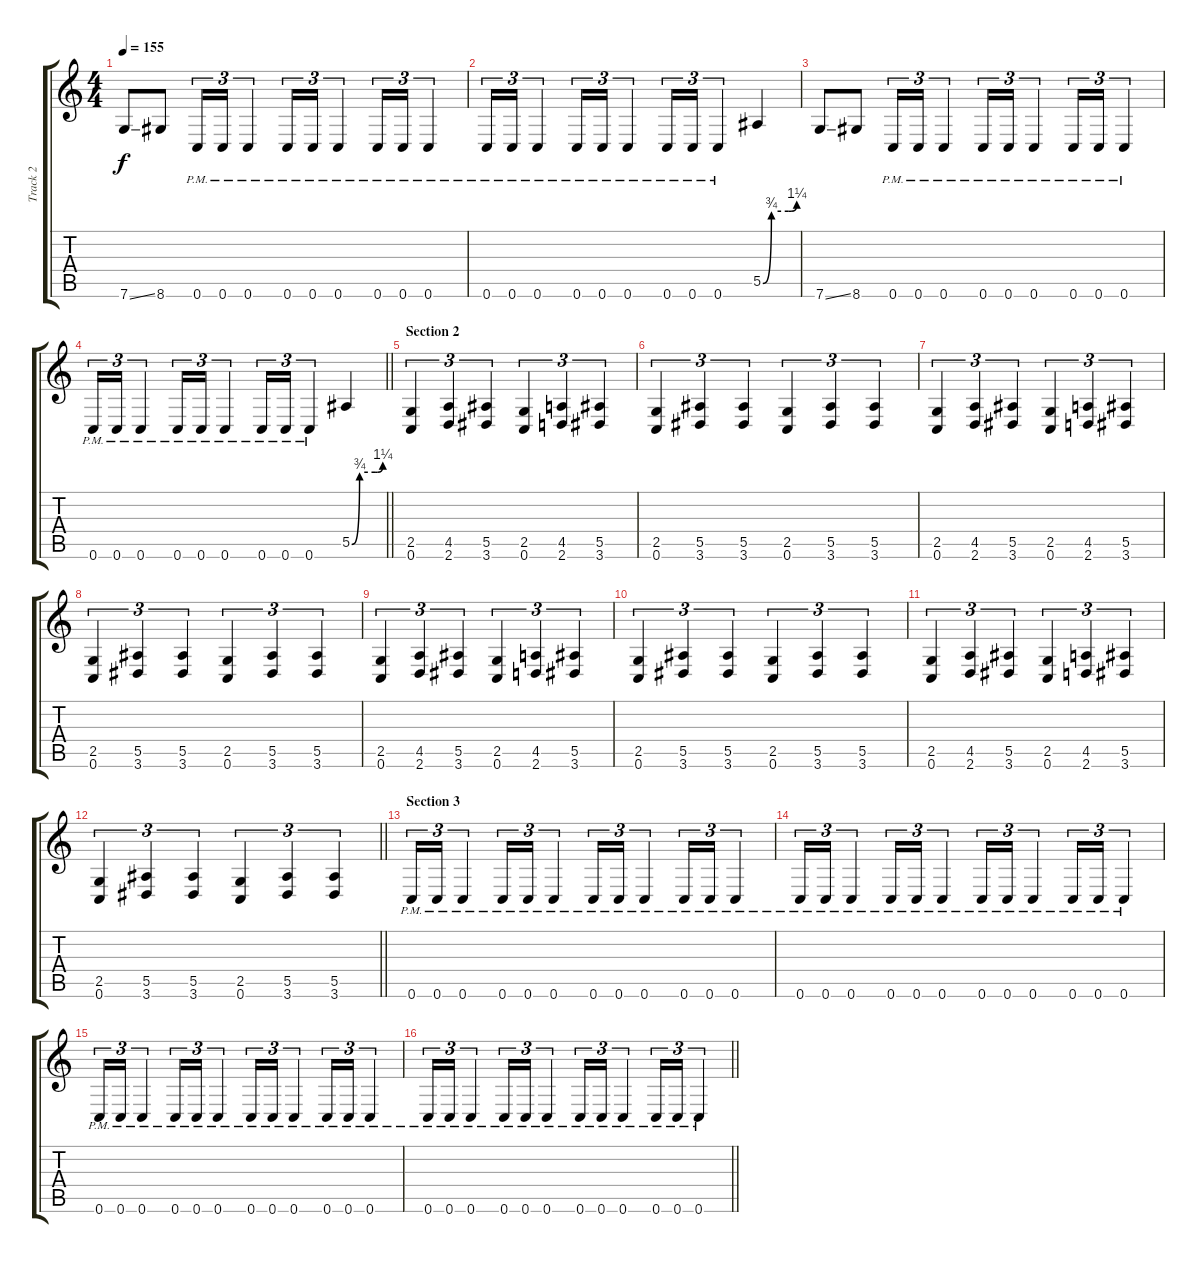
\track ("Track 2" "Track 2") {instrument distortionguitar}
\staff {score tabs}
\tuning (C4 G3 Eb3 Bb2 F2 C2) {hide}
\ts (4 4)
\tempo 155
\clef g2
\ks c
7.6{ss}.8{dy f} 8.6.8 0.6{pm}.16{tu (3 2)} 0.6{pm}.16{tu (3 2)} 0.6{pm}.4{tu (3 2)} 0.6{pm}.16{tu (3 2)} 0.6{pm}.16{tu (3 2)} 0.6{pm}.4{tu (3 2)} 0.6{pm}.16{tu (3 2)} 0.6{pm}.16{tu (3 2)} 0.6{pm}.4{tu (3 2)} |
0.6{pm}.16{tu (3 2)} 0.6{pm}.16{tu (3 2)} 0.6{pm}.4{tu (3 2)} 0.6{pm}.16{tu (3 2)} 0.6{pm}.16{tu (3 2)} 0.6{pm}.4{tu (3 2)} 0.6{pm}.16{tu (3 2)} 0.6{pm}.16{tu (3 2)} 0.6{pm}.4{tu (3 2)} 5.5{be (custom 0 0 15 3 45 3 50 3 60 5)}.4 |
7.6{ss}.8 8.6.8 0.6{pm}.16{tu (3 2)} 0.6{pm}.16{tu (3 2)} 0.6{pm}.4{tu (3 2)} 0.6{pm}.16{tu (3 2)} 0.6{pm}.16{tu (3 2)} 0.6{pm}.4{tu (3 2)} 0.6{pm}.16{tu (3 2)} 0.6{pm}.16{tu (3 2)} 0.6{pm}.4{tu (3 2)} |
\barLineRight lightlight
0.6{pm}.16{tu (3 2)} 0.6{pm}.16{tu (3 2)} 0.6{pm}.4{tu (3 2)} 0.6{pm}.16{tu (3 2)} 0.6{pm}.16{tu (3 2)} 0.6{pm}.4{tu (3 2)} 0.6{pm}.16{tu (3 2)} 0.6{pm}.16{tu (3 2)} 0.6{pm}.4{tu (3 2)} 5.5{be (custom 0 0 15 3 45 3 50 3 60 5)}.4 |
\section ("" "Section 2")
(2.5 0.6).4{tu (3 2)} (4.5 2.6).4{tu (3 2)} (5.5 3.6).4{tu (3 2)} (2.5 0.6).4{tu (3 2)} (4.5 2.6).4{tu (3 2)} (5.5 3.6).4{tu (3 2)} |
(2.5 0.6).4{tu (3 2)} (5.5 3.6).4{tu (3 2)} (5.5 3.6).4{tu (3 2)} (2.5 0.6).4{tu (3 2)} (5.5 3.6).4{tu (3 2)} (5.5 3.6).4{tu (3 2)} |
(2.5 0.6).4{tu (3 2)} (4.5 2.6).4{tu (3 2)} (5.5 3.6).4{tu (3 2)} (2.5 0.6).4{tu (3 2)} (4.5 2.6).4{tu (3 2)} (5.5 3.6).4{tu (3 2)} |
(2.5 0.6).4{tu (3 2)} (5.5 3.6).4{tu (3 2)} (5.5 3.6).4{tu (3 2)} (2.5 0.6).4{tu (3 2)} (5.5 3.6).4{tu (3 2)} (5.5 3.6).4{tu (3 2)} |
(2.5 0.6).4{tu (3 2)} (4.5 2.6).4{tu (3 2)} (5.5 3.6).4{tu (3 2)} (2.5 0.6).4{tu (3 2)} (4.5 2.6).4{tu (3 2)} (5.5 3.6).4{tu (3 2)} |
(2.5 0.6).4{tu (3 2)} (5.5 3.6).4{tu (3 2)} (5.5 3.6).4{tu (3 2)} (2.5 0.6).4{tu (3 2)} (5.5 3.6).4{tu (3 2)} (5.5 3.6).4{tu (3 2)} |
(2.5 0.6).4{tu (3 2)} (4.5 2.6).4{tu (3 2)} (5.5 3.6).4{tu (3 2)} (2.5 0.6).4{tu (3 2)} (4.5 2.6).4{tu (3 2)} (5.5 3.6).4{tu (3 2)} |
\barLineRight lightlight
(2.5 0.6).4{tu (3 2)} (5.5 3.6).4{tu (3 2)} (5.5 3.6).4{tu (3 2)} (2.5 0.6).4{tu (3 2)} (5.5 3.6).4{tu (3 2)} (5.5 3.6).4{tu (3 2)} |
\section ("" "Section 3")
0.6{pm}.16{tu (3 2)} 0.6{pm}.16{tu (3 2)} 0.6{pm}.4{tu (3 2)} 0.6{pm}.16{tu (3 2)} 0.6{pm}.16{tu (3 2)} 0.6{pm}.4{tu (3 2)} 0.6{pm}.16{tu (3 2)} 0.6{pm}.16{tu (3 2)} 0.6{pm}.4{tu (3 2)} 0.6{pm}.16{tu (3 2)} 0.6{pm}.16{tu (3 2)} 0.6{pm}.4{tu (3 2)} |
0.6{pm}.16{tu (3 2)} 0.6{pm}.16{tu (3 2)} 0.6{pm}.4{tu (3 2)} 0.6{pm}.16{tu (3 2)} 0.6{pm}.16{tu (3 2)} 0.6{pm}.4{tu (3 2)} 0.6{pm}.16{tu (3 2)} 0.6{pm}.16{tu (3 2)} 0.6{pm}.4{tu (3 2)} 0.6{pm}.16{tu (3 2)} 0.6{pm}.16{tu (3 2)} 0.6{pm}.4{tu (3 2)} |
0.6{pm}.16{tu (3 2)} 0.6{pm}.16{tu (3 2)} 0.6{pm}.4{tu (3 2)} 0.6{pm}.16{tu (3 2)} 0.6{pm}.16{tu (3 2)} 0.6{pm}.4{tu (3 2)} 0.6{pm}.16{tu (3 2)} 0.6{pm}.16{tu (3 2)} 0.6{pm}.4{tu (3 2)} 0.6{pm}.16{tu (3 2)} 0.6{pm}.16{tu (3 2)} 0.6{pm}.4{tu (3 2)} |
\barLineRight lightlight
0.6{pm}.16{tu (3 2)} 0.6{pm}.16{tu (3 2)} 0.6{pm}.4{tu (3 2)} 0.6{pm}.16{tu (3 2)} 0.6{pm}.16{tu (3 2)} 0.6{pm}.4{tu (3 2)} 0.6{pm}.16{tu (3 2)} 0.6{pm}.16{tu (3 2)} 0.6{pm}.4{tu (3 2)} 0.6{pm}.16{tu (3 2)} 0.6{pm}.16{tu (3 2)} 0.6{pm}.4{tu (3 2)}
